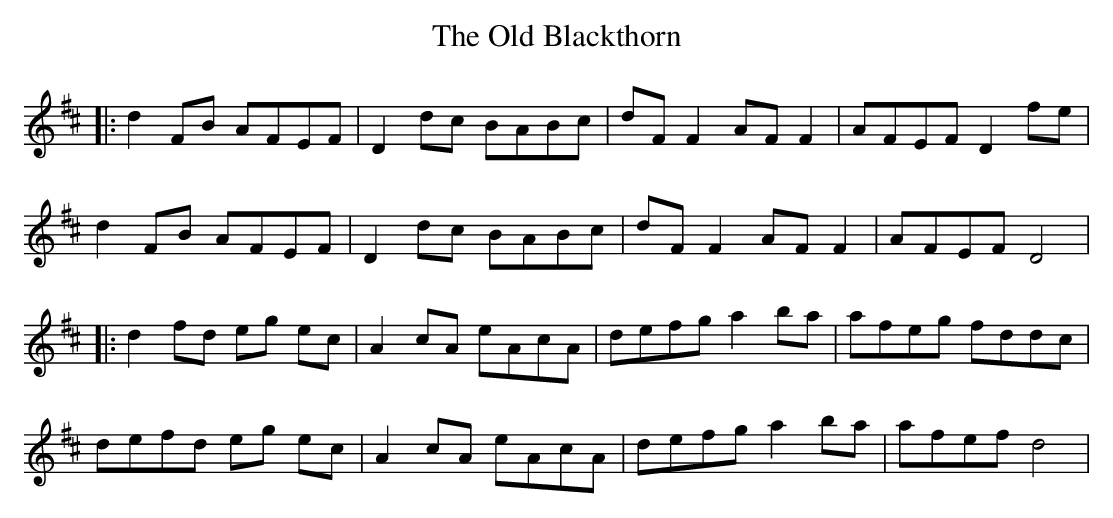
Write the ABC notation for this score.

X:1
T: The Old Blackthorn
L: 1/8
K: Dmaj
|: d2 FB AFEF | D2 dc BABc | dF F2 AF F2 | AFEF D2 fe |
d2 FB AFEF | D2 dc BABc | dF F2 AF F2 | AFEF D4 |
|:d2fd eg ec | A2 cA eAcA | defg a2 ba | afeg fddc |
defd eg ec | A2 cA eAcA |defg a2 ba | afef d4 |
